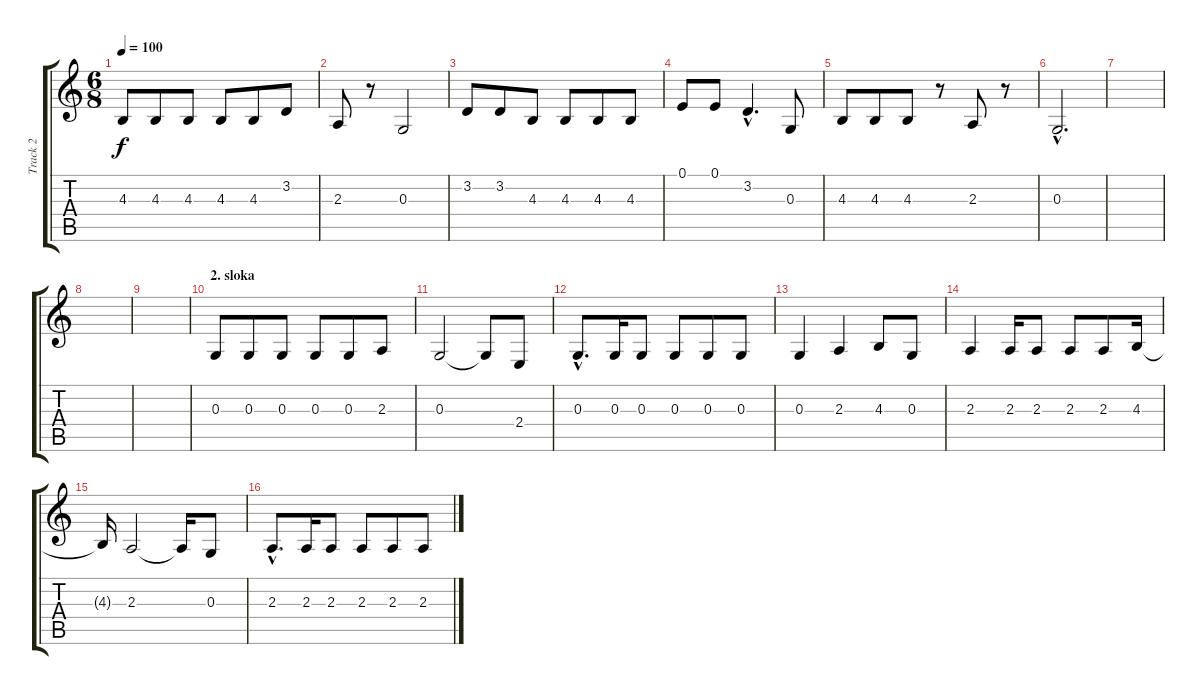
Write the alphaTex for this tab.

\track ("Track 2" "Track 2") {instrument sopranosax}
\staff {score tabs}
\tuning (E4 B3 G3 D3 A2 E2) {hide}
\ts (6 8)
\tempo 100
\clef g2
\ks c
4.3.8{dy f} 4.3.8 4.3.8 4.3.8 4.3.8 3.2.8 |
2.3.8 r.8 0.3.2 |
3.2.8 3.2.8 4.3.8 4.3.8 4.3.8 4.3.8 |
0.1.8 0.1.8 3.2{hac}.4{d} 0.3.8 |
4.3.8 4.3.8 4.3.8 r.8 2.3.8 r.8 |
0.3{hac}.2{d} |
|
|
|
\section ("" "2. sloka")
0.3.8 0.3.8 0.3.8 0.3.8 0.3.8 2.3.8 |
0.3.2 0.3{t}.8 2.4.8 |
0.3{hac}.8{d} 0.3.16 0.3.8 0.3.8 0.3.8 0.3.8 |
0.3.4 2.3.4 4.3.8 0.3.8 |
2.3.4 2.3.16 2.3.8 2.3.8 2.3.8 4.3.16 |
4.3{t}.16 2.3.2 2.3{t}.16 0.3.8 |
2.3{hac}.8{d} 2.3.16 2.3.8 2.3.8 2.3.8 2.3.8
